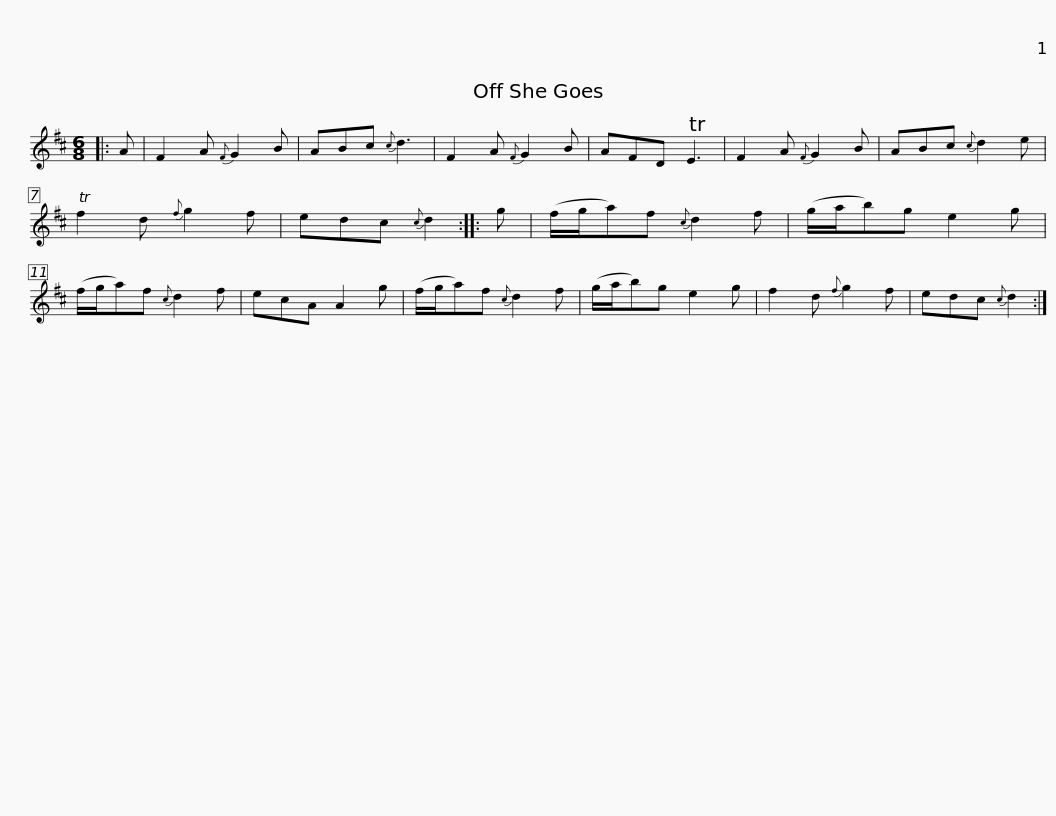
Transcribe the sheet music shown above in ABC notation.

X:1
L:1/8
M:6/8
I:linebreak $
K:D
V:1 treble
V:1
|: A | F2 A{F} G2 B | ABc{c} d3 | F2 A{F} G2 B | AFD TE3 | %5
 F2 A{F} G2 B | ABc{c} d2 e | Tf2 d{f} g2 f |$ edc{c} d2 :: g | %10
 (f/g/a)f{c} d2 f | (g/a/b)g e2 g | (f/g/a)f{c} d2 f | ecA A2 g | (f/g/a)f{c} d2 f |$ %15
 (g/a/b)g e2 g | f2 d{f} g2 f | edc{c} d2 :| %18
